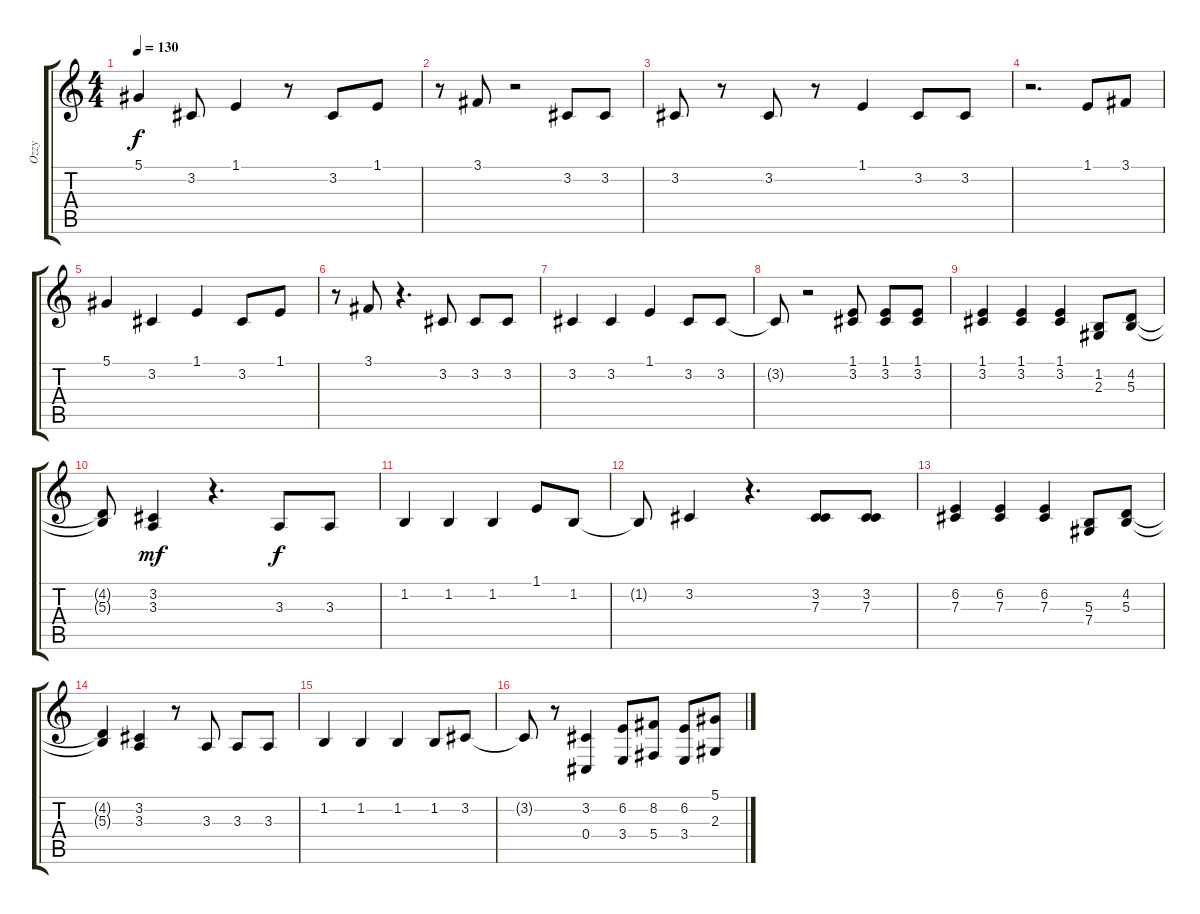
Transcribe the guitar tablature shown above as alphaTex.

\track ("Ozzy" "Ozzy") {instrument flute}
\staff {score tabs}
\tuning (Eb4 Bb3 Gb3 Db3 Ab2 Db2) {hide}
\ts (4 4)
\tempo 130
\clef g2
\ks c
5.1.4{dy f} 3.2.8 1.1.4 r.8 3.2.8 1.1.8 |
r.8 3.1.8 r.2 3.2.8 3.2.8 |
3.2.8 r.8 3.2.8 r.8 1.1.4 3.2.8 3.2.8 |
r.2{d} 1.1.8 3.1.8 |
5.1.4 3.2.4 1.1.4 3.2.8 1.1.8 |
r.8 3.1.8 r.4{d} 3.2.8 3.2.8 3.2.8 |
3.2.4 3.2.4 1.1.4 3.2.8 3.2.8 |
3.2{t}.8 r.2 (1.1 3.2).8 (1.1 3.2).8 (1.1 3.2).8 |
(1.1 3.2).4 (1.1 3.2).4 (1.1 3.2).4 (1.2 2.3).8 (4.2 5.3).8 |
(4.2{t} 5.3{t}).8 (3.2 3.3).4{dy mf} r.4{d} 3.3.8{dy f} 3.3.8 |
1.2.4 1.2.4 1.2.4 1.1.8 1.2.8 |
1.2{t}.8 3.2.4 r.4{d} (3.2 7.3).8 (3.2 7.3).8 |
(6.2 7.3).4 (6.2 7.3).4 (6.2 7.3).4 (5.3 7.4).8 (4.2 5.3).8 |
(4.2{t} 5.3{t}).4 (3.2 3.3).4 r.8 3.3.8 3.3.8 3.3.8 |
1.2.4 1.2.4 1.2.4 1.2.8 3.2.8 |
3.2{t}.8 r.8 (3.2 0.4).4 (6.2 3.4).8 (8.2 5.4).8 (6.2 3.4).8 (5.1 2.3).8
